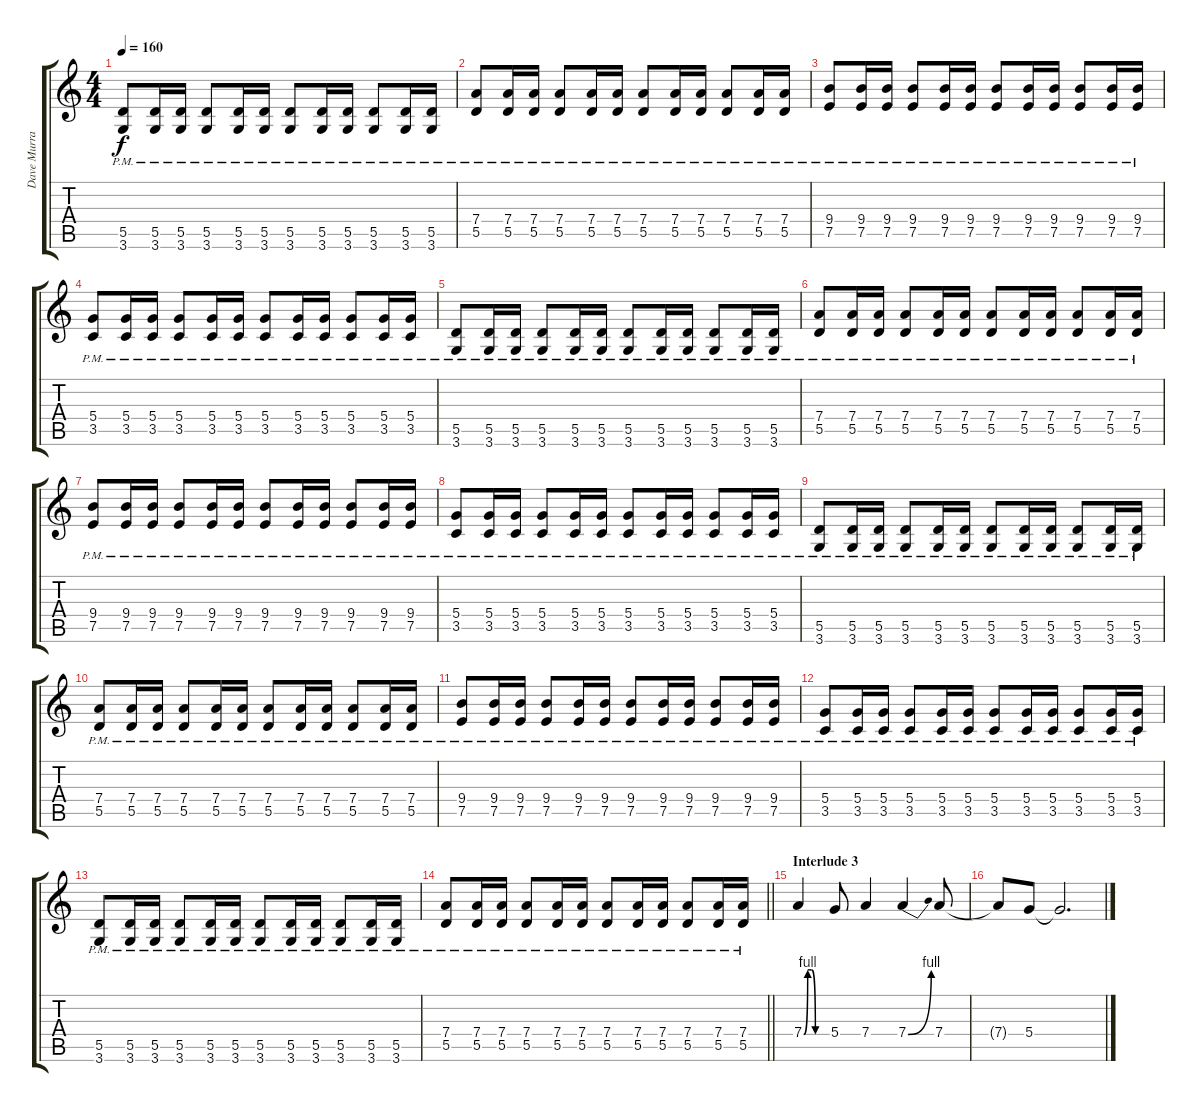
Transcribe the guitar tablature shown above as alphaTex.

\track ("Dave Murray" "Dave Murra") {instrument overdrivenguitar}
\staff {score tabs}
\tuning (E4 B3 G3 D3 A2 E2) {hide}
\ts (4 4)
\tempo 160
\clef g2
\ks c
(5.5{pm} 3.6{pm}).8{dy f} (5.5{pm} 3.6{pm}).16 (5.5{pm} 3.6{pm}).16 (5.5{pm} 3.6{pm}).8 (5.5{pm} 3.6{pm}).16 (5.5{pm} 3.6{pm}).16 (5.5{pm} 3.6{pm}).8 (5.5{pm} 3.6{pm}).16 (5.5{pm} 3.6{pm}).16 (5.5{pm} 3.6{pm}).8 (5.5{pm} 3.6{pm}).16 (5.5{pm} 3.6{pm}).16 |
(7.4{pm} 5.5{pm}).8 (7.4{pm} 5.5{pm}).16 (7.4{pm} 5.5{pm}).16 (7.4{pm} 5.5{pm}).8 (7.4{pm} 5.5{pm}).16 (7.4{pm} 5.5{pm}).16 (7.4{pm} 5.5{pm}).8 (7.4{pm} 5.5{pm}).16 (7.4{pm} 5.5{pm}).16 (7.4{pm} 5.5{pm}).8 (7.4{pm} 5.5{pm}).16 (7.4{pm} 5.5{pm}).16 |
(9.4{pm} 7.5{pm}).8 (9.4{pm} 7.5{pm}).16 (9.4{pm} 7.5{pm}).16 (9.4{pm} 7.5{pm}).8 (9.4{pm} 7.5{pm}).16 (9.4{pm} 7.5{pm}).16 (9.4{pm} 7.5{pm}).8 (9.4{pm} 7.5{pm}).16 (9.4{pm} 7.5{pm}).16 (9.4{pm} 7.5{pm}).8 (9.4{pm} 7.5{pm}).16 (9.4{pm} 7.5{pm}).16 |
(5.4{pm} 3.5{pm}).8 (5.4{pm} 3.5{pm}).16 (5.4{pm} 3.5{pm}).16 (5.4{pm} 3.5{pm}).8 (5.4{pm} 3.5{pm}).16 (5.4{pm} 3.5{pm}).16 (5.4{pm} 3.5{pm}).8 (5.4{pm} 3.5{pm}).16 (5.4{pm} 3.5{pm}).16 (5.4{pm} 3.5{pm}).8 (5.4{pm} 3.5{pm}).16 (5.4{pm} 3.5{pm}).16 |
(5.5{pm} 3.6{pm}).8 (5.5{pm} 3.6{pm}).16 (5.5{pm} 3.6{pm}).16 (5.5{pm} 3.6{pm}).8 (5.5{pm} 3.6{pm}).16 (5.5{pm} 3.6{pm}).16 (5.5{pm} 3.6{pm}).8 (5.5{pm} 3.6{pm}).16 (5.5{pm} 3.6{pm}).16 (5.5{pm} 3.6{pm}).8 (5.5{pm} 3.6{pm}).16 (5.5{pm} 3.6{pm}).16 |
(7.4{pm} 5.5{pm}).8 (7.4{pm} 5.5{pm}).16 (7.4{pm} 5.5{pm}).16 (7.4{pm} 5.5{pm}).8 (7.4{pm} 5.5{pm}).16 (7.4{pm} 5.5{pm}).16 (7.4{pm} 5.5{pm}).8 (7.4{pm} 5.5{pm}).16 (7.4{pm} 5.5{pm}).16 (7.4{pm} 5.5{pm}).8 (7.4{pm} 5.5{pm}).16 (7.4{pm} 5.5{pm}).16 |
(9.4{pm} 7.5{pm}).8 (9.4{pm} 7.5{pm}).16 (9.4{pm} 7.5{pm}).16 (9.4{pm} 7.5{pm}).8 (9.4{pm} 7.5{pm}).16 (9.4{pm} 7.5{pm}).16 (9.4{pm} 7.5{pm}).8 (9.4{pm} 7.5{pm}).16 (9.4{pm} 7.5{pm}).16 (9.4{pm} 7.5{pm}).8 (9.4{pm} 7.5{pm}).16 (9.4{pm} 7.5{pm}).16 |
(5.4{pm} 3.5{pm}).8 (5.4{pm} 3.5{pm}).16 (5.4{pm} 3.5{pm}).16 (5.4{pm} 3.5{pm}).8 (5.4{pm} 3.5{pm}).16 (5.4{pm} 3.5{pm}).16 (5.4{pm} 3.5{pm}).8 (5.4{pm} 3.5{pm}).16 (5.4{pm} 3.5{pm}).16 (5.4{pm} 3.5{pm}).8 (5.4{pm} 3.5{pm}).16 (5.4{pm} 3.5{pm}).16 |
(5.5{pm} 3.6{pm}).8 (5.5{pm} 3.6{pm}).16 (5.5{pm} 3.6{pm}).16 (5.5{pm} 3.6{pm}).8 (5.5{pm} 3.6{pm}).16 (5.5{pm} 3.6{pm}).16 (5.5{pm} 3.6{pm}).8 (5.5{pm} 3.6{pm}).16 (5.5{pm} 3.6{pm}).16 (5.5{pm} 3.6{pm}).8 (5.5{pm} 3.6{pm}).16 (5.5{pm} 3.6{pm}).16 |
(7.4{pm} 5.5{pm}).8 (7.4{pm} 5.5{pm}).16 (7.4{pm} 5.5{pm}).16 (7.4{pm} 5.5{pm}).8 (7.4{pm} 5.5{pm}).16 (7.4{pm} 5.5{pm}).16 (7.4{pm} 5.5{pm}).8 (7.4{pm} 5.5{pm}).16 (7.4{pm} 5.5{pm}).16 (7.4{pm} 5.5{pm}).8 (7.4{pm} 5.5{pm}).16 (7.4{pm} 5.5{pm}).16 |
(9.4{pm} 7.5{pm}).8 (9.4{pm} 7.5{pm}).16 (9.4{pm} 7.5{pm}).16 (9.4{pm} 7.5{pm}).8 (9.4{pm} 7.5{pm}).16 (9.4{pm} 7.5{pm}).16 (9.4{pm} 7.5{pm}).8 (9.4{pm} 7.5{pm}).16 (9.4{pm} 7.5{pm}).16 (9.4{pm} 7.5{pm}).8 (9.4{pm} 7.5{pm}).16 (9.4{pm} 7.5{pm}).16 |
(5.4{pm} 3.5{pm}).8 (5.4{pm} 3.5{pm}).16 (5.4{pm} 3.5{pm}).16 (5.4{pm} 3.5{pm}).8 (5.4{pm} 3.5{pm}).16 (5.4{pm} 3.5{pm}).16 (5.4{pm} 3.5{pm}).8 (5.4{pm} 3.5{pm}).16 (5.4{pm} 3.5{pm}).16 (5.4{pm} 3.5{pm}).8 (5.4{pm} 3.5{pm}).16 (5.4{pm} 3.5{pm}).16 |
(5.5{pm} 3.6{pm}).8 (5.5{pm} 3.6{pm}).16 (5.5{pm} 3.6{pm}).16 (5.5{pm} 3.6{pm}).8 (5.5{pm} 3.6{pm}).16 (5.5{pm} 3.6{pm}).16 (5.5{pm} 3.6{pm}).8 (5.5{pm} 3.6{pm}).16 (5.5{pm} 3.6{pm}).16 (5.5{pm} 3.6{pm}).8 (5.5{pm} 3.6{pm}).16 (5.5{pm} 3.6{pm}).16 |
\barLineRight lightlight
(7.4{pm} 5.5{pm}).8 (7.4{pm} 5.5{pm}).16 (7.4{pm} 5.5{pm}).16 (7.4{pm} 5.5{pm}).8 (7.4{pm} 5.5{pm}).16 (7.4{pm} 5.5{pm}).16 (7.4{pm} 5.5{pm}).8 (7.4{pm} 5.5{pm}).16 (7.4{pm} 5.5{pm}).16 (7.4{pm} 5.5{pm}).8 (7.4{pm} 5.5{pm}).16 (7.4{pm} 5.5{pm}).16 |
\section ("" "Interlude 3")
7.4{be (custom 0 0 10 4 20 4 30 0 60 0)}.4 5.4.8 7.4.4 7.4{be (bend 0 0 60 4)}.4 7.4.8 |
7.4{t}.8 5.4.8 5.4{t}.2{d}
